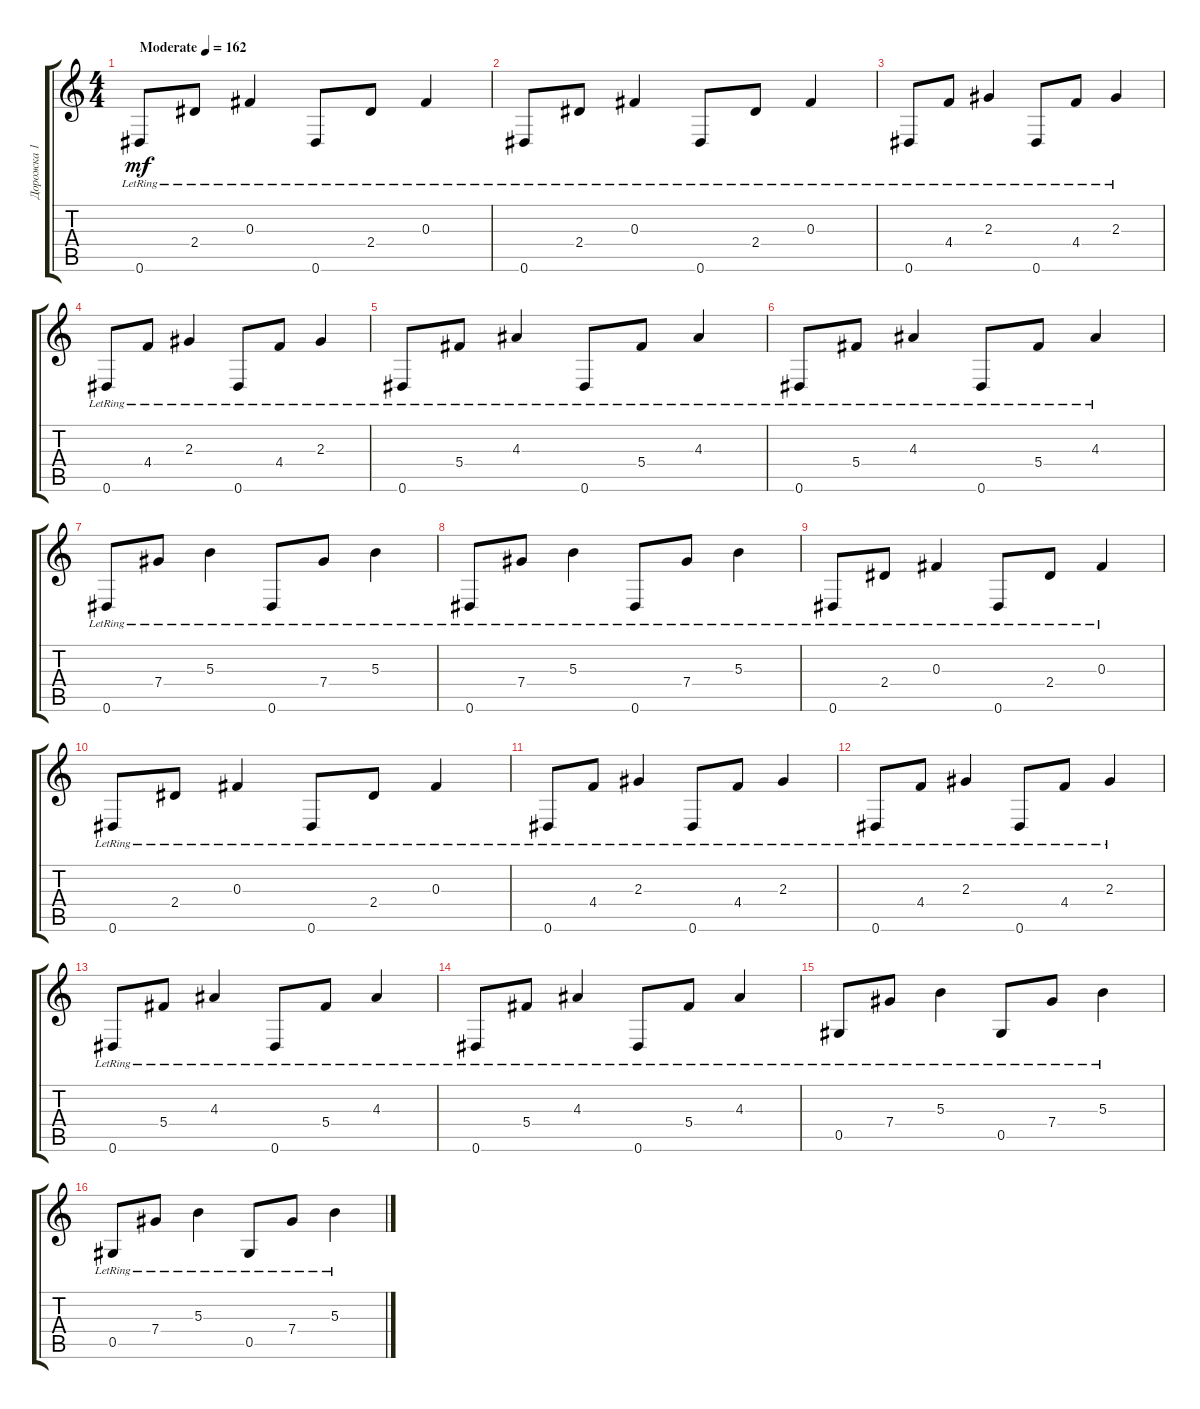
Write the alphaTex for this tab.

\track ("Дорожка 1" "Дорожка 1") {instrument electricguitarclean}
\staff {score tabs}
\tuning (Eb4 Bb3 Gb3 Db3 Ab2 Eb2) {hide}
\ts (4 4)
\tempo (162 "Moderate")
\clef g2
\ks c
0.6{lr}.8{dy mf instrument electricguitarclean} 2.4{lr}.8 0.3{lr}.4 0.6{lr}.8 2.4{lr}.8 0.3{lr}.4 |
0.6{lr}.8 2.4{lr}.8 0.3{lr}.4 0.6{lr}.8 2.4{lr}.8 0.3{lr}.4 |
0.6{lr}.8 4.4{lr}.8 2.3{lr}.4 0.6{lr}.8 4.4{lr}.8 2.3{lr}.4 |
0.6{lr}.8 4.4{lr}.8 2.3{lr}.4 0.6{lr}.8 4.4{lr}.8 2.3{lr}.4 |
0.6{lr}.8 5.4{lr}.8 4.3{lr}.4 0.6{lr}.8 5.4{lr}.8 4.3{lr}.4 |
0.6{lr}.8 5.4{lr}.8 4.3{lr}.4 0.6{lr}.8 5.4{lr}.8 4.3{lr}.4 |
0.6{lr}.8 7.4{lr}.8 5.3{lr}.4 0.6{lr}.8 7.4{lr}.8 5.3{lr}.4 |
0.6{lr}.8 7.4{lr}.8 5.3{lr}.4 0.6{lr}.8 7.4{lr}.8 5.3{lr}.4 |
0.6{lr}.8 2.4{lr}.8 0.3{lr}.4 0.6{lr}.8 2.4{lr}.8 0.3{lr}.4 |
0.6{lr}.8 2.4{lr}.8 0.3{lr}.4 0.6{lr}.8 2.4{lr}.8 0.3{lr}.4 |
0.6{lr}.8 4.4{lr}.8 2.3{lr}.4 0.6{lr}.8 4.4{lr}.8 2.3{lr}.4 |
0.6{lr}.8 4.4{lr}.8 2.3{lr}.4 0.6{lr}.8 4.4{lr}.8 2.3{lr}.4 |
0.6{lr}.8 5.4{lr}.8 4.3{lr}.4 0.6{lr}.8 5.4{lr}.8 4.3{lr}.4 |
0.6{lr}.8 5.4{lr}.8 4.3{lr}.4 0.6{lr}.8 5.4{lr}.8 4.3{lr}.4 |
0.5{lr}.8 7.4{lr}.8 5.3{lr}.4 0.5{lr}.8 7.4{lr}.8 5.3{lr}.4 |
0.5{lr}.8 7.4{lr}.8 5.3{lr}.4 0.5{lr}.8 7.4{lr}.8 5.3{lr}.4
